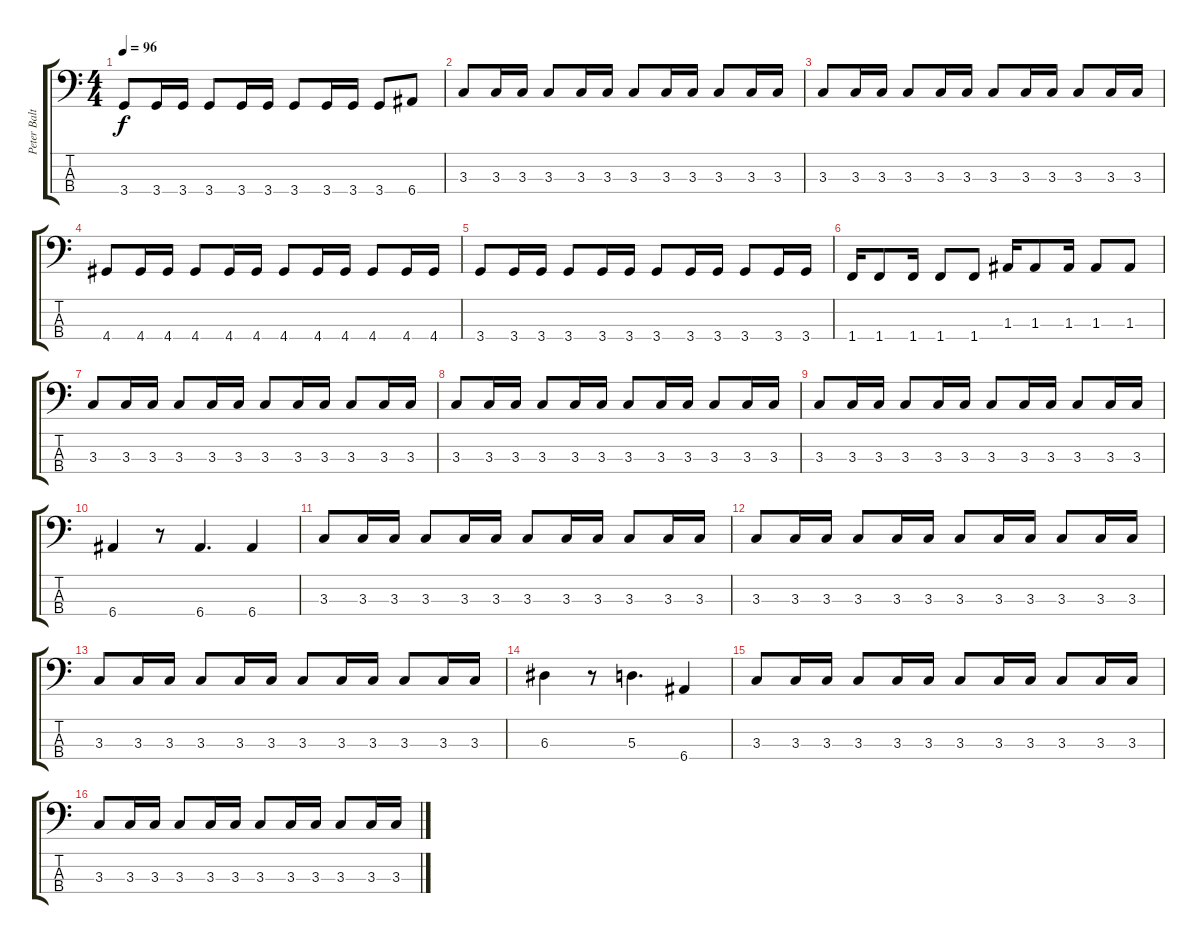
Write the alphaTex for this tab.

\track ("Peter Baltes" "Peter Balt") {instrument electricbassfinger}
\staff {score tabs}
\tuning (G2 D2 A1 E1) {hide}
\ts (4 4)
\tempo 96
\clef f4
\ks c
3.4.8{dy f} 3.4.16 3.4.16 3.4.8 3.4.16 3.4.16 3.4.8 3.4.16 3.4.16 3.4.8 6.4.8 |
3.3.8 3.3.16 3.3.16 3.3.8 3.3.16 3.3.16 3.3.8 3.3.16 3.3.16 3.3.8 3.3.16 3.3.16 |
3.3.8 3.3.16 3.3.16 3.3.8 3.3.16 3.3.16 3.3.8 3.3.16 3.3.16 3.3.8 3.3.16 3.3.16 |
4.4.8 4.4.16 4.4.16 4.4.8 4.4.16 4.4.16 4.4.8 4.4.16 4.4.16 4.4.8 4.4.16 4.4.16 |
3.4.8 3.4.16 3.4.16 3.4.8 3.4.16 3.4.16 3.4.8 3.4.16 3.4.16 3.4.8 3.4.16 3.4.16 |
1.4.16 1.4.8 1.4.16 1.4.8 1.4.8 1.3.16 1.3.8 1.3.16 1.3.8 1.3.8 |
3.3.8 3.3.16 3.3.16 3.3.8 3.3.16 3.3.16 3.3.8 3.3.16 3.3.16 3.3.8 3.3.16 3.3.16 |
3.3.8 3.3.16 3.3.16 3.3.8 3.3.16 3.3.16 3.3.8 3.3.16 3.3.16 3.3.8 3.3.16 3.3.16 |
3.3.8 3.3.16 3.3.16 3.3.8 3.3.16 3.3.16 3.3.8 3.3.16 3.3.16 3.3.8 3.3.16 3.3.16 |
6.4.4 r.8 6.4.4{d} 6.4.4 |
3.3.8 3.3.16 3.3.16 3.3.8 3.3.16 3.3.16 3.3.8 3.3.16 3.3.16 3.3.8 3.3.16 3.3.16 |
3.3.8 3.3.16 3.3.16 3.3.8 3.3.16 3.3.16 3.3.8 3.3.16 3.3.16 3.3.8 3.3.16 3.3.16 |
3.3.8 3.3.16 3.3.16 3.3.8 3.3.16 3.3.16 3.3.8 3.3.16 3.3.16 3.3.8 3.3.16 3.3.16 |
6.3.4 r.8 5.3.4{d} 6.4.4 |
3.3.8 3.3.16 3.3.16 3.3.8 3.3.16 3.3.16 3.3.8 3.3.16 3.3.16 3.3.8 3.3.16 3.3.16 |
3.3.8 3.3.16 3.3.16 3.3.8 3.3.16 3.3.16 3.3.8 3.3.16 3.3.16 3.3.8 3.3.16 3.3.16
